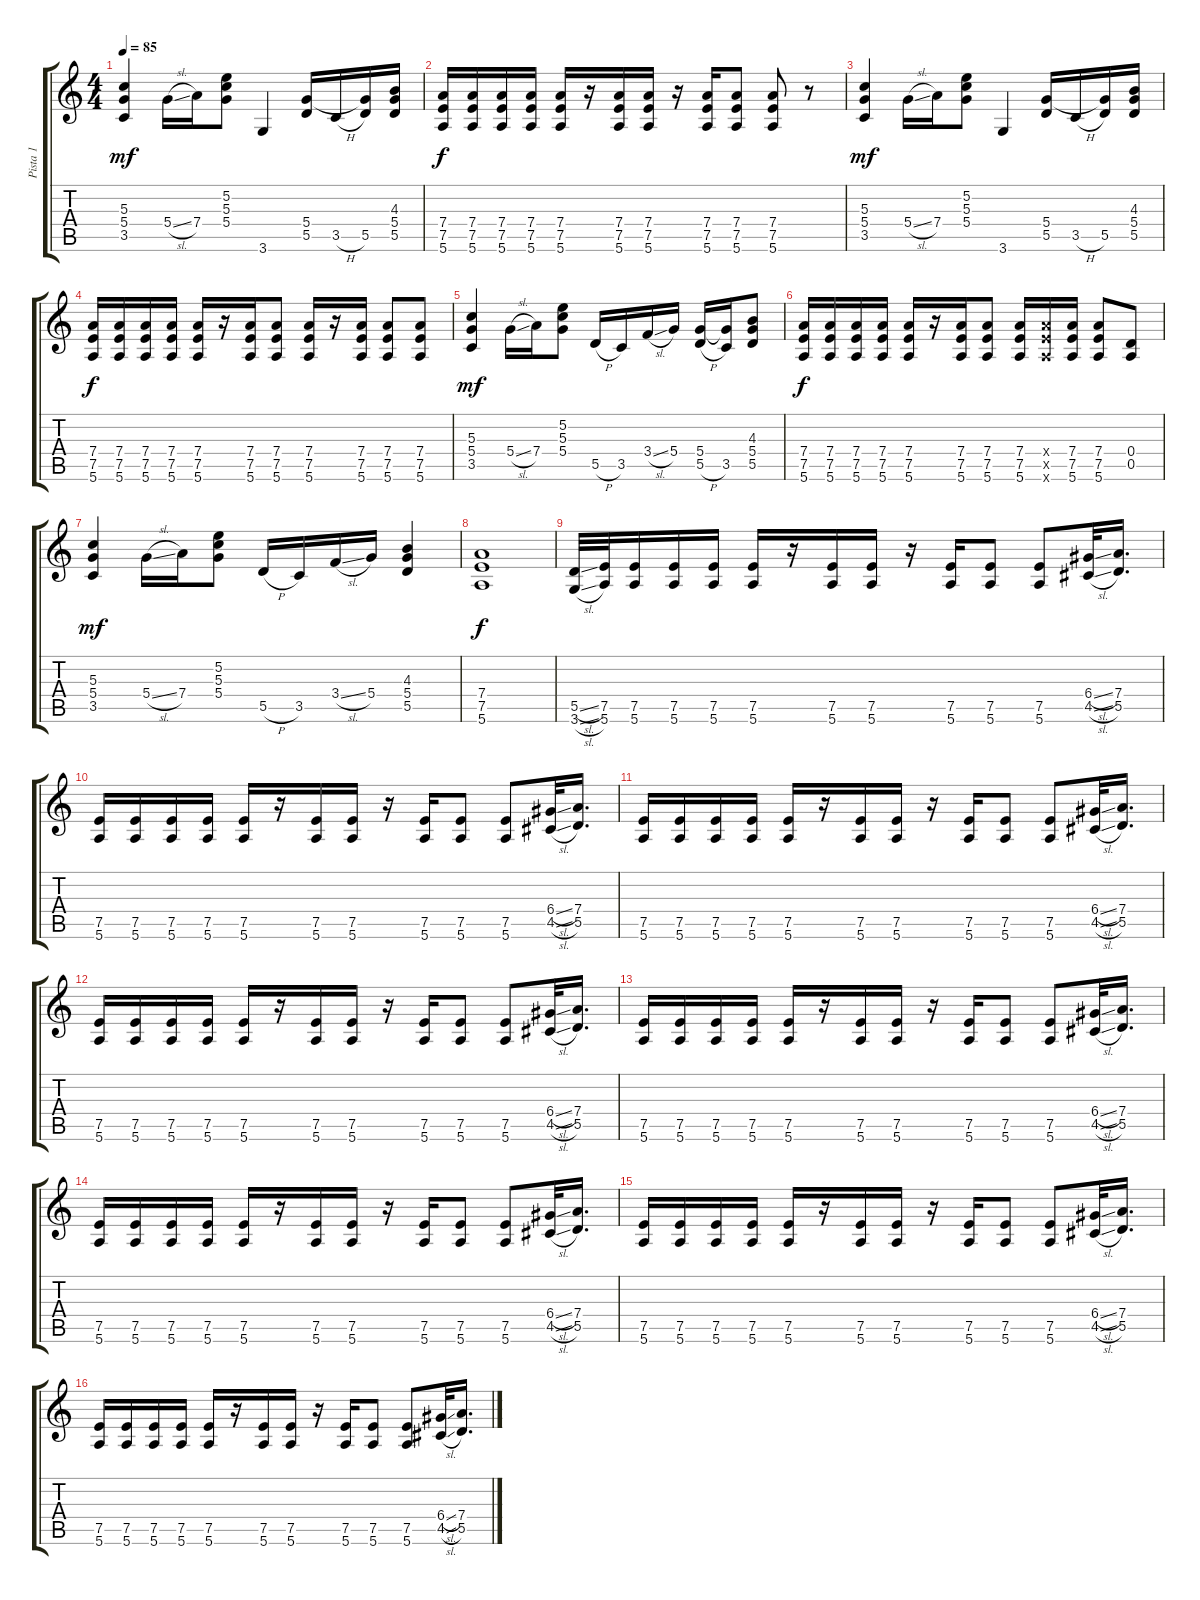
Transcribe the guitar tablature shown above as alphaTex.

\track ("Pista 1" "Pista 1") {instrument electricguitarclean}
\staff {score tabs}
\tuning (E4 B3 G3 D3 A2 E2) {hide}
\ts (4 4)
\tempo 85
\clef g2
\ks c
(5.3 5.4 3.5).4{dy mf} 5.4{sl}.16 7.4.16 (5.2 5.3 5.4).8 3.6.4 (5.4 5.5).16 3.5{h}.16 (5.4{t} 5.5).16 (4.3 5.4 5.5).16 |
(7.4 7.5 5.6).16{dy f} (7.4 7.5 5.6).16 (7.4 7.5 5.6).16 (7.4 7.5 5.6).16 (7.4 7.5 5.6).16 r.16 (7.4 7.5 5.6).16 (7.4 7.5 5.6).16 r.16 (7.4 7.5 5.6).16 (7.4 7.5 5.6).8 (7.4 7.5 5.6).8 r.8 |
(5.3 5.4 3.5).4{dy mf} 5.4{sl}.16 7.4.16 (5.2 5.3 5.4).8 3.6.4 (5.4 5.5).16 3.5{h}.16 (5.4{t} 5.5).16 (4.3 5.4 5.5).16 |
(7.4 7.5 5.6).16{dy f} (7.4 7.5 5.6).16 (7.4 7.5 5.6).16 (7.4 7.5 5.6).16 (7.4 7.5 5.6).16 r.16 (7.4 7.5 5.6).16 (7.4 7.5 5.6).8 (7.4 7.5 5.6).16 r.16 (7.4 7.5 5.6).16 (7.4 7.5 5.6).8 (7.4 7.5 5.6).8 |
(5.3 5.4 3.5).4{dy mf} 5.4{sl}.16 7.4.16 (5.2 5.3 5.4).8 5.5{h}.16 3.5.16 3.4{sl}.16 5.4.16 (5.4 5.5{h}).16 (5.4{t} 3.5).16 (4.3 5.4 5.5).8 |
(7.4 7.5 5.6).16{dy f} (7.4 7.5 5.6).16 (7.4 7.5 5.6).16 (7.4 7.5 5.6).16 (7.4 7.5 5.6).16 r.16 (7.4 7.5 5.6).16 (7.4 7.5 5.6).8 (7.4 7.5 5.6).16 (7.4{x} 7.5{x} 5.6{x}).16 (7.4 7.5 5.6).16 (7.4 7.5 5.6).8 (0.4 0.5).8 |
(5.3 5.4 3.5).4{dy mf} 5.4{sl}.16 7.4.16 (5.2 5.3 5.4).8 5.5{h}.16 3.5.16 3.4{sl}.16 5.4.16 (4.3 5.4 5.5).4 |
(7.4 7.5 5.6).1{dy f} |
(5.5{sl} 3.6{sl}).32 (7.5 5.6).32 (7.5 5.6).16 (7.5 5.6).16 (7.5 5.6).16 (7.5 5.6).16 r.16 (7.5 5.6).16 (7.5 5.6).16 r.16 (7.5 5.6).16 (7.5 5.6).8 (7.5 5.6).8 (6.4{sl} 4.5{sl}).32 (7.4 5.5).16{d} |
(7.5 5.6).16 (7.5 5.6).16 (7.5 5.6).16 (7.5 5.6).16 (7.5 5.6).16 r.16 (7.5 5.6).16 (7.5 5.6).16 r.16 (7.5 5.6).16 (7.5 5.6).8 (7.5 5.6).8 (6.4{sl} 4.5{sl}).32 (7.4 5.5).16{d} |
(7.5 5.6).16 (7.5 5.6).16 (7.5 5.6).16 (7.5 5.6).16 (7.5 5.6).16 r.16 (7.5 5.6).16 (7.5 5.6).16 r.16 (7.5 5.6).16 (7.5 5.6).8 (7.5 5.6).8 (6.4{sl} 4.5{sl}).32 (7.4 5.5).16{d} |
(7.5 5.6).16 (7.5 5.6).16 (7.5 5.6).16 (7.5 5.6).16 (7.5 5.6).16 r.16 (7.5 5.6).16 (7.5 5.6).16 r.16 (7.5 5.6).16 (7.5 5.6).8 (7.5 5.6).8 (6.4{sl} 4.5{sl}).32 (7.4 5.5).16{d} |
(7.5 5.6).16 (7.5 5.6).16 (7.5 5.6).16 (7.5 5.6).16 (7.5 5.6).16 r.16 (7.5 5.6).16 (7.5 5.6).16 r.16 (7.5 5.6).16 (7.5 5.6).8 (7.5 5.6).8 (6.4{sl} 4.5{sl}).32 (7.4 5.5).16{d} |
(7.5 5.6).16 (7.5 5.6).16 (7.5 5.6).16 (7.5 5.6).16 (7.5 5.6).16 r.16 (7.5 5.6).16 (7.5 5.6).16 r.16 (7.5 5.6).16 (7.5 5.6).8 (7.5 5.6).8 (6.4{sl} 4.5{sl}).32 (7.4 5.5).16{d} |
(7.5 5.6).16 (7.5 5.6).16 (7.5 5.6).16 (7.5 5.6).16 (7.5 5.6).16 r.16 (7.5 5.6).16 (7.5 5.6).16 r.16 (7.5 5.6).16 (7.5 5.6).8 (7.5 5.6).8 (6.4{sl} 4.5{sl}).32 (7.4 5.5).16{d} |
(7.5 5.6).16 (7.5 5.6).16 (7.5 5.6).16 (7.5 5.6).16 (7.5 5.6).16 r.16 (7.5 5.6).16 (7.5 5.6).16 r.16 (7.5 5.6).16 (7.5 5.6).8 (7.5 5.6).8 (6.4{sl} 4.5{sl}).32 (7.4 5.5).16{d}
